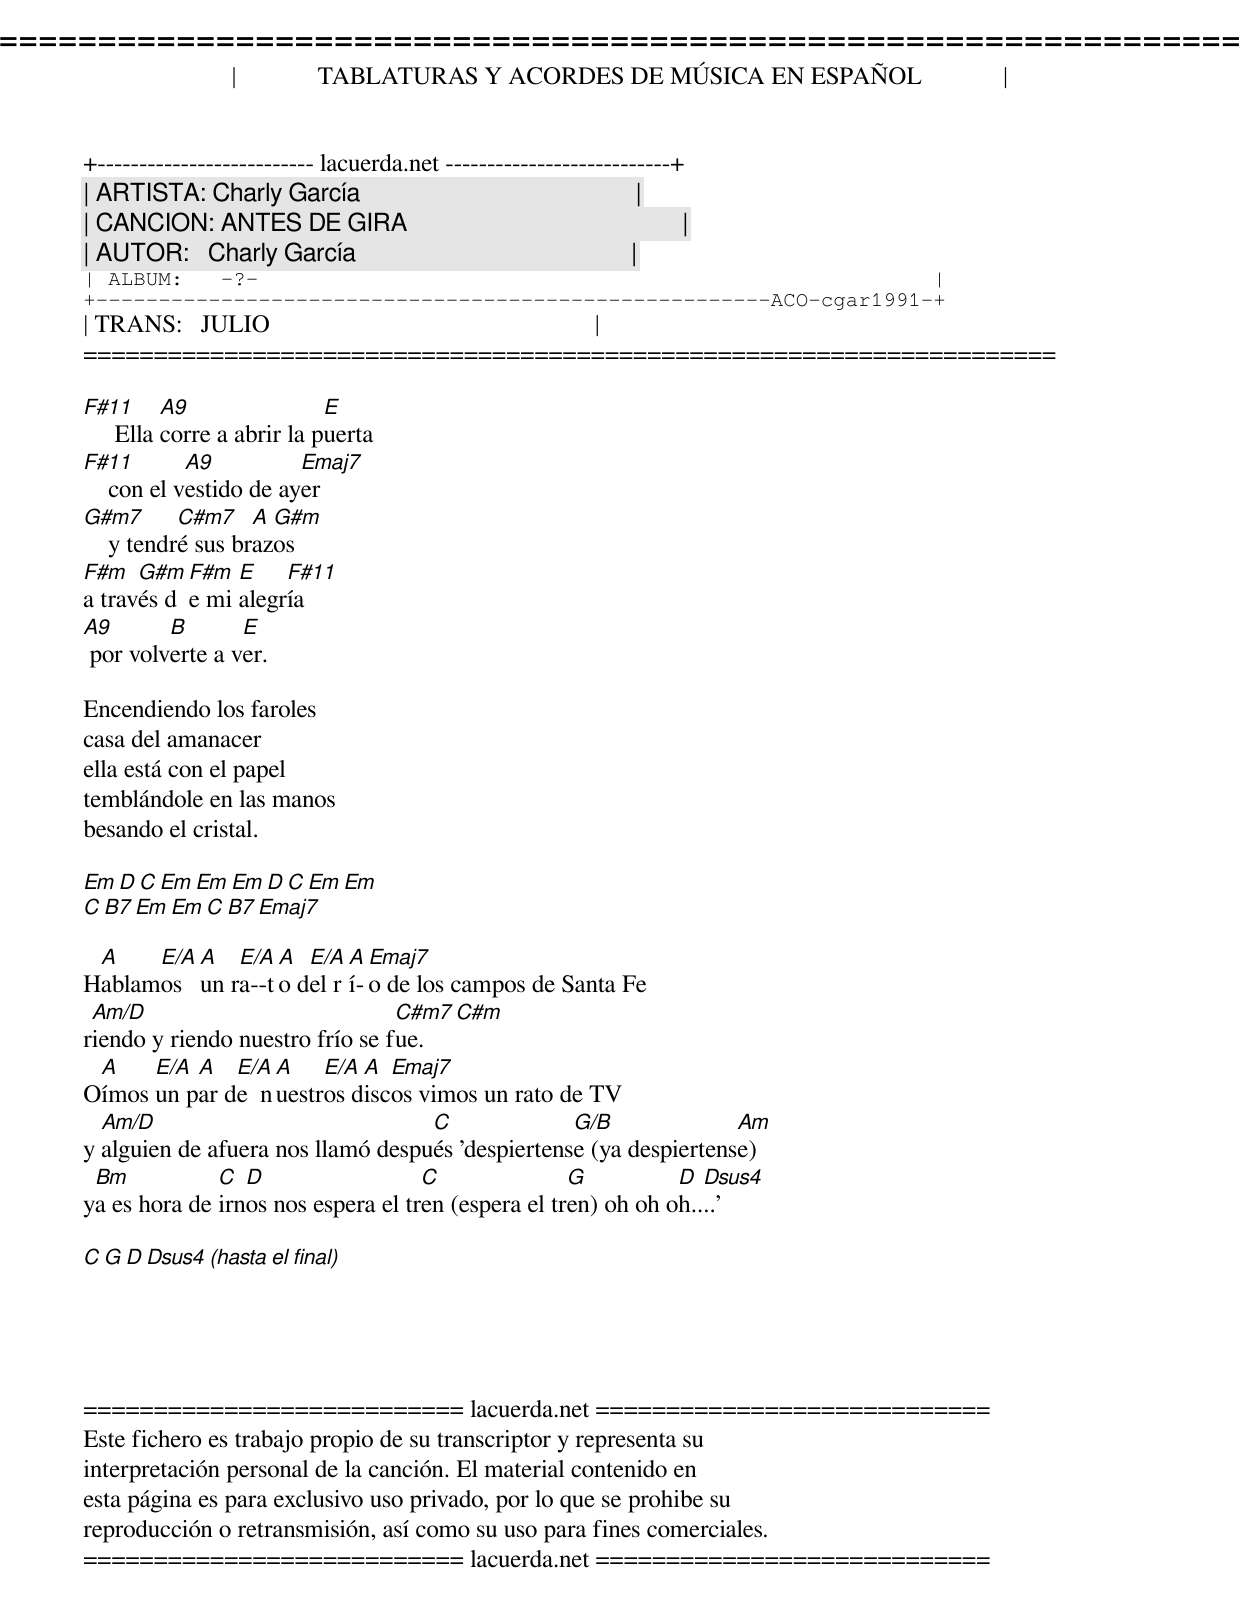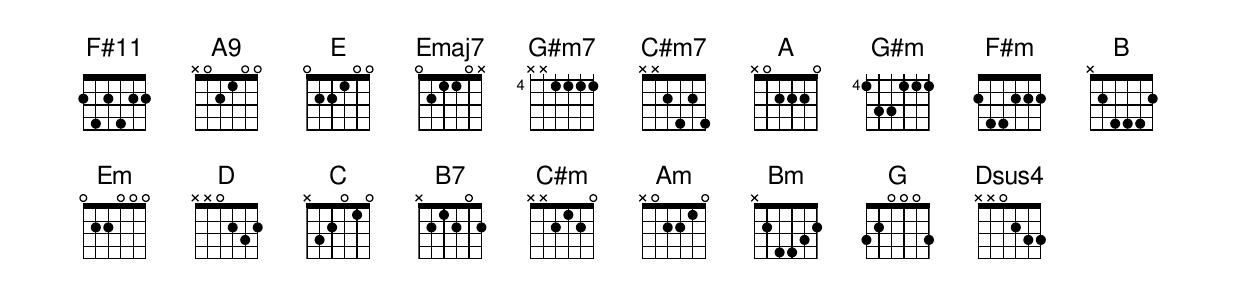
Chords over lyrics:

=====================================================================
|             TABLATURAS Y ACORDES DE MÚSICA EN ESPAÑOL             |
+-------------------------- lacuerda.net ---------------------------+
| ARTISTA: Charly García                                            |
| CANCION: ANTES DE GIRA                                            |
| AUTOR:   Charly García                                            |
| ALBUM:   -?-                                                      |
+------------------------------------------------------ACO-cgar1991-+
| TRANS:   JULIO                                                    |
=====================================================================

F#11      A9                E
     Ella corre a abrir la puerta
F#11        A9          Emaj7
    con el vestido de ayer
G#m7       C#m7    A G#m
    y tendré sus brazos
F#m   G#m F#m  E    F#11
a través de mi alegría
A9       B       E
 por volverte a ver.

Encendiendo los faroles
casa del amanacer
ella está con el papel
temblándole en las manos
besando el cristal.

Em D C Em Em Em D C Em Em
C B7  Em  Em  C  B7  Emaj7

 A    E/A A   E/A A  E/A A Emaj7
Hablamos  un ra--to del rí-o de los campos de Santa Fe
 Am/D                            C#m7  C#m
riendo y riendo nuestro frío se fue.
 A    E/A A   E/A A    E/A A  Emaj7
Oímos un par de  nuestros discos vimos un rato de TV
  Am/D                             C              G/B              Am
y alguien de afuera nos llamó después 'despiertense (ya despiertense)
 Bm           C  D                  C               G          D  Dsus4
ya es hora de irnos nos espera el tren (espera el tren) oh oh oh....'

C G D Dsus4 (hasta el final)



F#11: 244300
A9:   577600


=========================== lacuerda.net ============================
Este fichero es trabajo propio de su transcriptor y representa su
interpretación personal de la canción. El material contenido en
esta página es para exclusivo uso privado, por lo que se prohibe su
reproducción o retransmisión, así como su uso para fines comerciales.
=========================== lacuerda.net ============================
